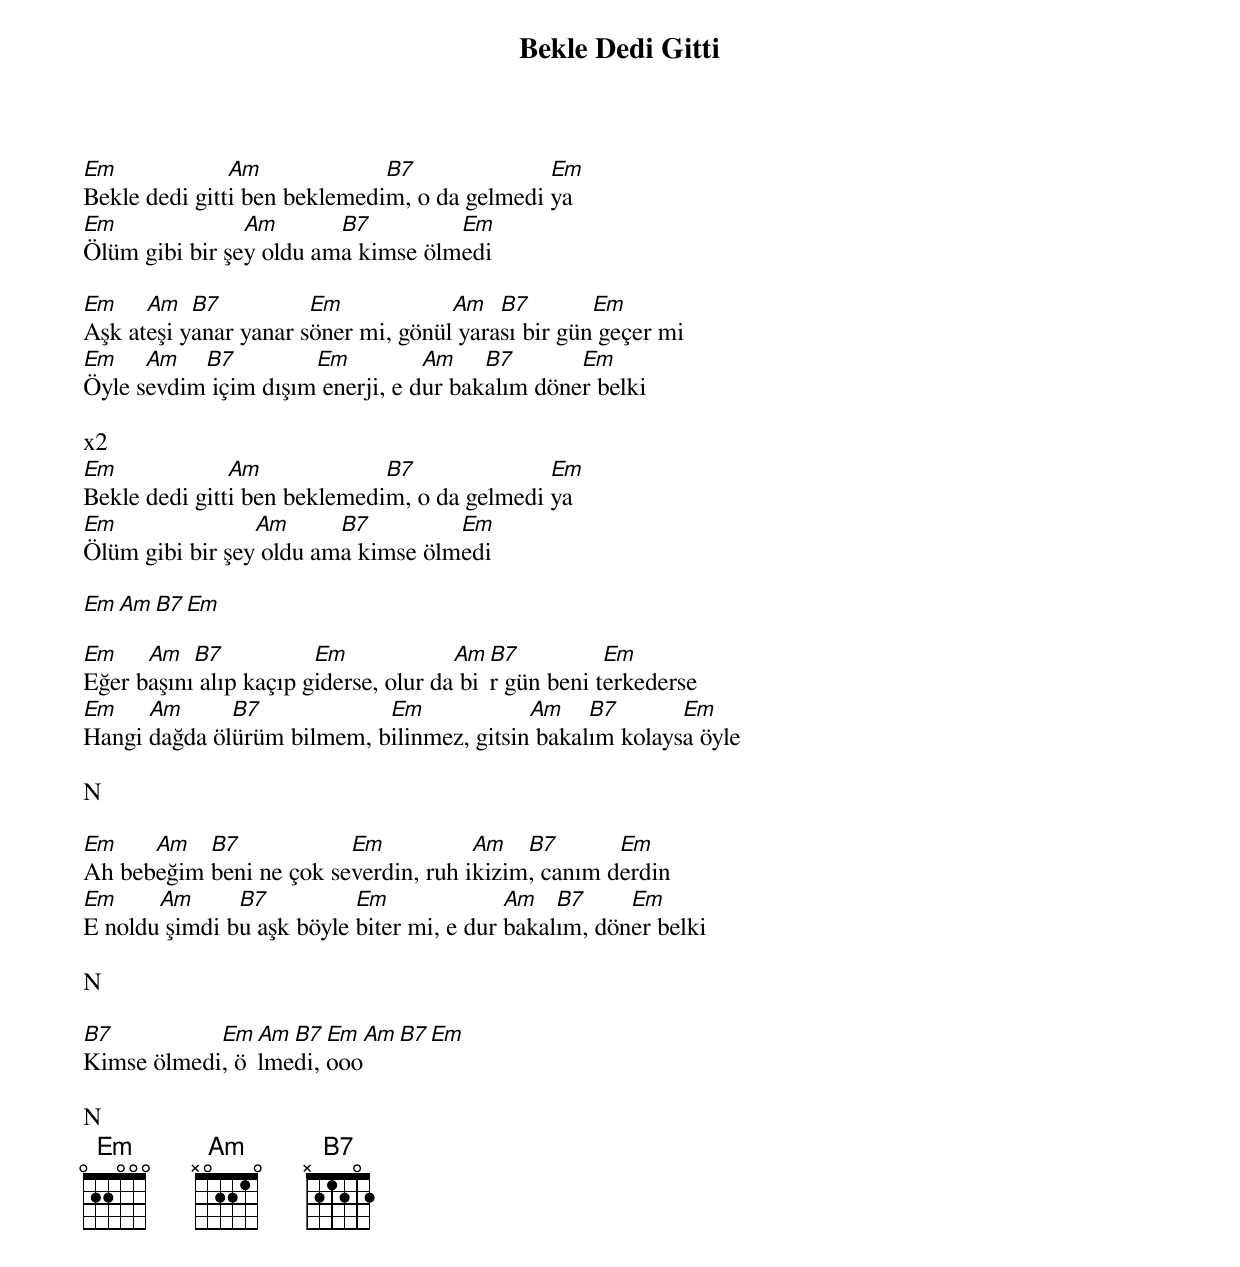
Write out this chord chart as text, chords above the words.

{title: Bekle Dedi Gitti}
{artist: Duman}

Em             Am             B7              Em
Bekle dedi gitti ben beklemedim, o da gelmedi ya
Em              Am       B7         Em
Ölüm gibi bir şey oldu ama kimse ölmedi

Em    Am   B7          Em            Am   B7        Em
Aşk ateşi yanar yanar söner mi, gönül yarası bir gün geçer mi
Em    Am   B7         Em          Am    B7       Em
Öyle sevdim içim dışım enerji, e dur bakalım döner belki

x2
Em             Am             B7              Em
Bekle dedi gitti ben beklemedim, o da gelmedi ya
Em               Am      B7         Em
Ölüm gibi bir şey oldu ama kimse ölmedi

Em  Am  B7  Em

Em    Am   B7           Em             Am B7          Em
Eğer başını alıp kaçıp giderse, olur da bir gün beni terkederse
Em    Am      B7            Em             Am    B7       Em
Hangi dağda ölürüm bilmem, bilinmez, gitsin bakalım kolaysa öyle

N

Em    Am   B7            Em           Am   B7       Em
Ah bebeğim beni ne çok severdin, ruh ikizim, canım derdin
Em     Am      B7          Em              Am   B7     Em
E noldu şimdi bu aşk böyle biter mi, e dur bakalım, döner belki

N

B7          Em Am B7  Em  Am B7 Em
Kimse ölmedi, ölmedi, ooo

N
